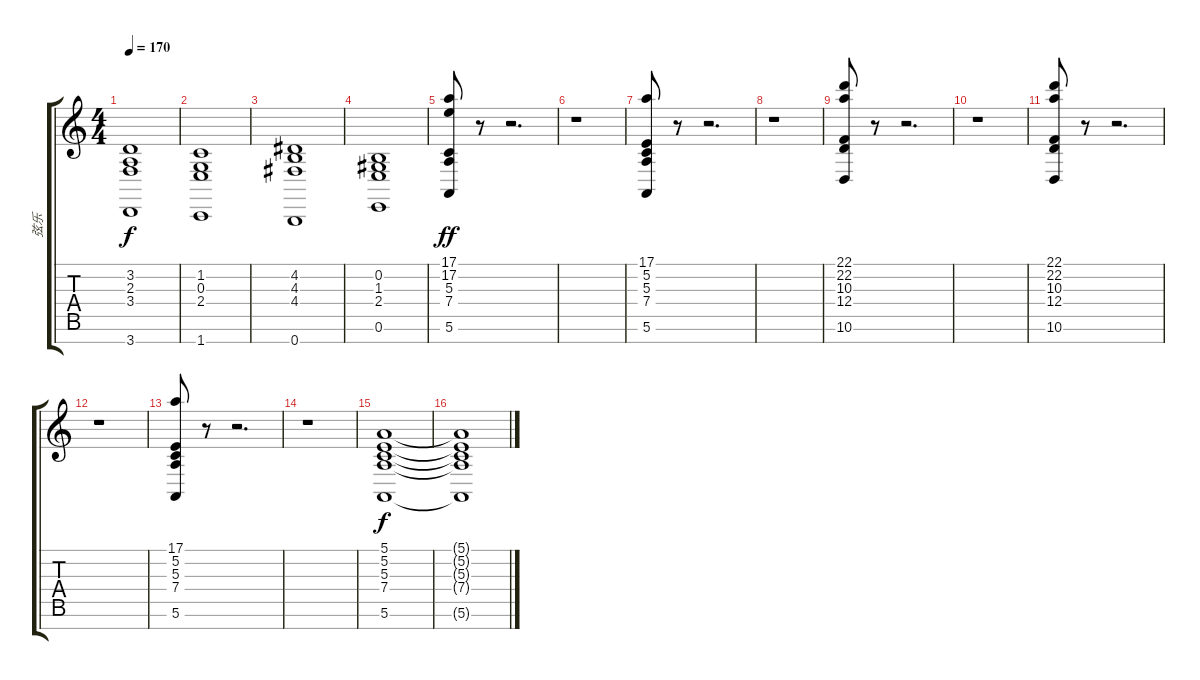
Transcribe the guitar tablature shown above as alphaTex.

\track ("弦乐" "弦乐") {instrument stringensemble1}
\staff {score tabs}
\tuning (E4 B3 G3 D3 A2 E2 B1) {hide}
\ts (4 4)
\tempo 170
\clef g2
\ks c
(3.2 2.3 3.4 3.7).1{dy f} |
(1.2 0.3 2.4 1.7).1 |
(4.2 4.3 4.4 0.7).1 |
(0.2 1.3 2.4 0.6).1 |
(17.1 17.2 5.3 7.4 5.6).8{dy ff} r.8 r.2{d} |
r.1 |
(17.1 5.2 5.3 7.4 5.6).8 r.8 r.2{d} |
r.1 |
(22.1 22.2 10.3 12.4 10.6).8 r.8 r.2{d} |
r.1 |
(22.1 22.2 10.3 12.4 10.6).8 r.8 r.2{d} |
r.1 |
(17.1 5.2 5.3 7.4 5.6).8 r.8 r.2{d} |
r.1 |
(5.1 5.2 5.3 7.4 5.6).1{dy f} |
(5.1{t} 5.2{t} 5.3{t} 7.4{t} 5.6{t}).1
